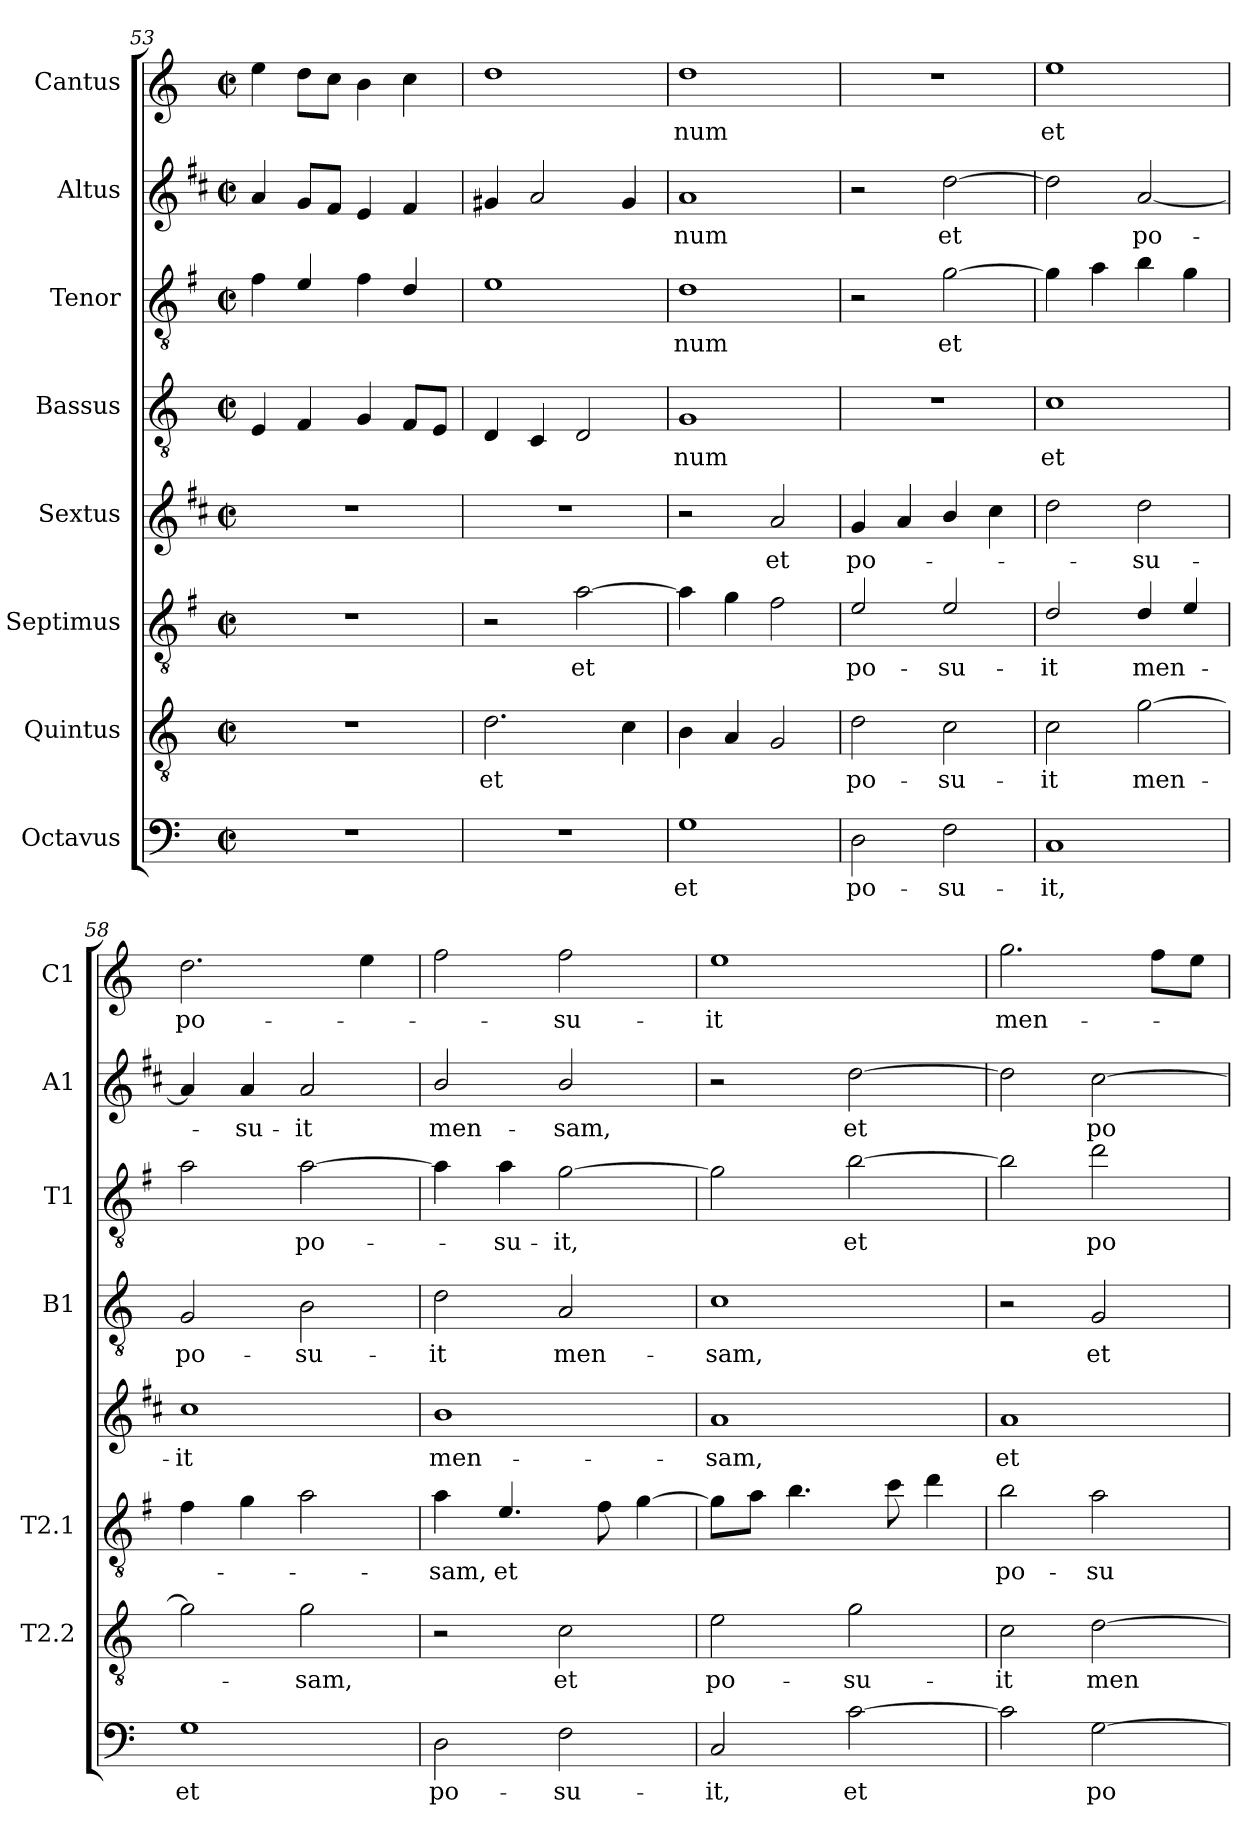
**kern	**text	**kern	**text	**kern	**text	**kern	**text	**kern	**text	**kern	**text	**kern	**text	**kern	**text
*part8	*part8	*part7	*part7	*part6	*part6	*part5	*part5	*part4	*part4	*part3	*part3	*part2	*part2	*part1	*part1
*staff8	*staff8	*staff7	*staff7	*staff6	*staff6	*staff5	*staff5	*staff4	*staff4	*staff3	*staff3	*staff2	*staff2	*staff1	*staff1
*I"Octavus	*	*I"Quintus	*	*I"Septimus	*	*I"Sextus	*	*I"Bassus	*	*I"Tenor	*	*I"Altus	*	*I"Cantus	*
*	*	*I'T2.2	*	*I'T2.1	*	*	*	*I'B1	*	*I'T1	*	*I'A1	*	*I'C1	*
*clefF4	*	*clefGv2	*	*clefGv2	*	*clefG2	*	*clefGv2	*	*clefGv2	*	*clefG2	*	*clefG2	*
*	*	*	*	*ITrd4c7	*	*ITrd1c2	*	*	*	*ITrd4c7	*	*ITrd1c2	*	*	*
*k[]	*	*k[]	*	*k[]	*	*k[]	*	*k[]	*	*k[]	*	*k[]	*	*k[]	*
*C:	*	*C:	*	*C:	*	*C:	*	*C:	*	*C:	*	*C:	*	*C:	*
*M2/2	*	*M2/2	*	*M2/2	*	*M2/2	*	*M2/2	*	*M2/2	*	*M2/2	*	*M2/2	*
*met(c|)	*	*met(c|)	*	*met(c|)	*	*met(c|)	*	*met(c|)	*	*met(c|)	*	*met(c|)	*	*met(c|)	*
=53	=53	=53	=53	=53	=53	=53	=53	=53	=53	=53	=53	=53	=53	=53	=53
1r	.	1r	.	1r	.	1r	.	4E/	.	4B\	.	4g/	.	4ee\	.
.	.	.	.	.	.	.	.	4F/	.	4A/	.	8f/L	.	8dd\L	.
.	.	.	.	.	.	.	.	.	.	.	.	8e/J	.	8cc\J	.
.	.	.	.	.	.	.	.	4G/	.	4B\	.	4d/	.	4b\	.
.	.	.	.	.	.	.	.	8F/L	.	4G/	.	4e/	.	4cc\	.
.	.	.	.	.	.	.	.	8E/J	.	.	.	.	.	.	.
!!LO:PB:g=z
=54	=54	=54	=54	=54	=54	=54	=54	=54	=54	=54	=54	=54	=54	=54	=54
!	!	!	!LO:LY:b	!	!	!	!	!	!	!	!	!	!	!	!
1r	.	2.d\	et	2r	.	1r	.	4D/	.	1A	.	4f#X/	.	1dd	.
.	.	.	.	.	.	.	.	4C/	.	.	.	2g/	.	.	.
!	!	!	!	!	!LO:LY:b	!	!	!	!	!	!	!	!	!	!
.	.	.	.	[2d\	et	.	.	2D/	.	.	.	.	.	.	.
.	.	4c\	.	.	.	.	.	.	.	.	.	4f#/	.	.	.
=55	=55	=55	=55	=55	=55	=55	=55	=55	=55	=55	=55	=55	=55	=55	=55
!	!LO:LY:b	!	!	!	!	!	!	!	!LO:LY:b	!	!LO:LY:b	!	!LO:LY:b	!	!LO:LY:b
1G	et	4B\	.	4d\]	.	2r	.	1G	-num	1G	-num	1g	-num	1dd	-num
.	.	4A/	.	4c\	.	.	.	.	.	.	.	.	.	.	.
!	!	!	!	!	!	!	!LO:LY:b	!	!	!	!	!	!	!	!
.	.	2G/	.	2B\	.	2g/	et	.	.	.	.	.	.	.	.
=56	=56	=56	=56	=56	=56	=56	=56	=56	=56	=56	=56	=56	=56	=56	=56
!	!LO:LY:b	!	!LO:LY:b	!	!LO:LY:b	!	!LO:LY:b	!	!	!	!	!	!	!	!
2D\	po-	2d\	po-	2A/	po-	4f/	po-	1r	.	2r	.	2r	.	1r	.
.	.	.	.	.	.	4g/	.	.	.	.	.	.	.	.	.
!	!LO:LY:b	!	!LO:LY:b	!	!LO:LY:b	!	!	!	!	!	!LO:LY:b	!	!LO:LY:b	!	!
2F\	-su-	2c\	-su-	2A/	-su-	4a/	.	.	.	[2c\	et	[2cc\	et	.	.
.	.	.	.	.	.	4b\	.	.	.	.	.	.	.	.	.
=57	=57	=57	=57	=57	=57	=57	=57	=57	=57	=57	=57	=57	=57	=57	=57
!	!LO:LY:b	!	!LO:LY:b	!	!LO:LY:b	!	!	!	!LO:LY:b	!	!	!	!	!	!LO:LY:b
1C	-it,	2c\	-it	2G/	-it	2cc\	.	1c	et	4c\]	.	2cc\]	.	1ee	et
.	.	.	.	.	.	.	.	.	.	4d\	.	.	.	.	.
!	!	!	!LO:LY:b	!	!LO:LY:b	!	!LO:LY:b	!	!	!	!	!	!LO:LY:b	!	!
.	.	[2g\	men-	4G/	men-	2cc\	-su-	.	.	4e\	.	[2g/	po-	.	.
.	.	.	.	4A/	.	.	.	.	.	4c\	.	.	.	.	.
=58	=58	=58	=58	=58	=58	=58	=58	=58	=58	=58	=58	=58	=58	=58	=58
!	!LO:LY:b	!	!	!	!	!	!LO:LY:b	!	!LO:LY:b	!	!	!	!	!	!LO:LY:b
1G	et	2g\]	.	4B\	.	1b	-it	2G/	po-	2d\	.	4g/]	.	2.dd\	po-
!	!	!	!	!	!	!	!	!	!	!	!	!	!LO:LY:b	!	!
.	.	.	.	4c\	.	.	.	.	.	.	.	4g/	-su-	.	.
!	!	!	!LO:LY:b	!	!	!	!	!	!LO:LY:b	!	!LO:LY:b	!	!LO:LY:b	!	!
.	.	2g\	-sam,	2d\	.	.	.	2B\	-su-	[2d\	po-	2g/	-it	.	.
.	.	.	.	.	.	.	.	.	.	.	.	.	.	4ee\	.
=59	=59	=59	=59	=59	=59	=59	=59	=59	=59	=59	=59	=59	=59	=59	=59
!	!LO:LY:b	!	!	!	!LO:LY:b	!	!LO:LY:b	!	!LO:LY:b	!	!	!	!LO:LY:b	!	!
2D\	po-	2r	.	4d\	-sam,	1a	men-	2d\	-it	4d\]	.	2a/	men-	2ff\	.
!	!	!	!	!	!LO:LY:b	!	!	!	!	!	!LO:LY:b	!	!	!	!
.	.	.	.	4.A/	et	.	.	.	.	4d\	-su-	.	.	.	.
!	!LO:LY:b	!	!LO:LY:b	!	!	!	!	!	!LO:LY:b	!	!LO:LY:b	!	!LO:LY:b	!	!LO:LY:b
2F\	-su-	2c\	et	.	.	.	.	2A/	men-	[2c\	-it,	2a/	-sam,	2ff\	-su-
.	.	.	.	8B\	.	.	.	.	.	.	.	.	.	.	.
.	.	.	.	[4c\	.	.	.	.	.	.	.	.	.	.	.
=60	=60	=60	=60	=60	=60	=60	=60	=60	=60	=60	=60	=60	=60	=60	=60
!	!LO:LY:b	!	!LO:LY:b	!	!	!	!LO:LY:b	!	!LO:LY:b	!	!	!	!	!	!LO:LY:b
2C/	-it,	2e\	po-	8c\L]	.	1g	-sam,	1c	-sam,	2c\]	.	2r	.	1ee	-it
.	.	.	.	8d\J	.	.	.	.	.	.	.	.	.	.	.
.	.	.	.	4.e\	.	.	.	.	.	.	.	.	.	.	.
!	!LO:LY:b	!	!LO:LY:b	!	!	!	!	!	!	!	!LO:LY:b	!	!LO:LY:b	!	!
[2c\	et	2g\	-su-	.	.	.	.	.	.	[2e\	et	[2cc\	et	.	.
.	.	.	.	8f\	.	.	.	.	.	.	.	.	.	.	.
.	.	.	.	4g\	.	.	.	.	.	.	.	.	.	.	.
!!LO:LB:g=z
=61	=61	=61	=61	=61	=61	=61	=61	=61	=61	=61	=61	=61	=61	=61	=61
!	!	!	!LO:LY:b	!	!LO:LY:b	!	!LO:LY:b	!	!	!	!	!	!	!	!LO:LY:b
2c\]	.	2c\	-it	2e\	po-	1g	et	2r	.	2e\]	.	2cc\]	.	2.gg\	men-
!	!LO:LY:b	!	!LO:LY:b	!	!LO:LY:b	!	!	!	!LO:LY:b	!	!LO:LY:b	!	!LO:LY:b	!	!
[2G\	po-	[2d\	men-	2d\	-su-	.	.	2G/	et	2g\	po-	[2b\	po-	.	.
.	.	.	.	.	.	.	.	.	.	.	.	.	.	8ff\L	.
.	.	.	.	.	.	.	.	.	.	.	.	.	.	8ee\J	.
=	=	=	=	=	=	=	=	=	=	=	=	=	=	=	=
*-	*-	*-	*-	*-	*-	*-	*-	*-	*-	*-	*-	*-	*-	*-	*-
